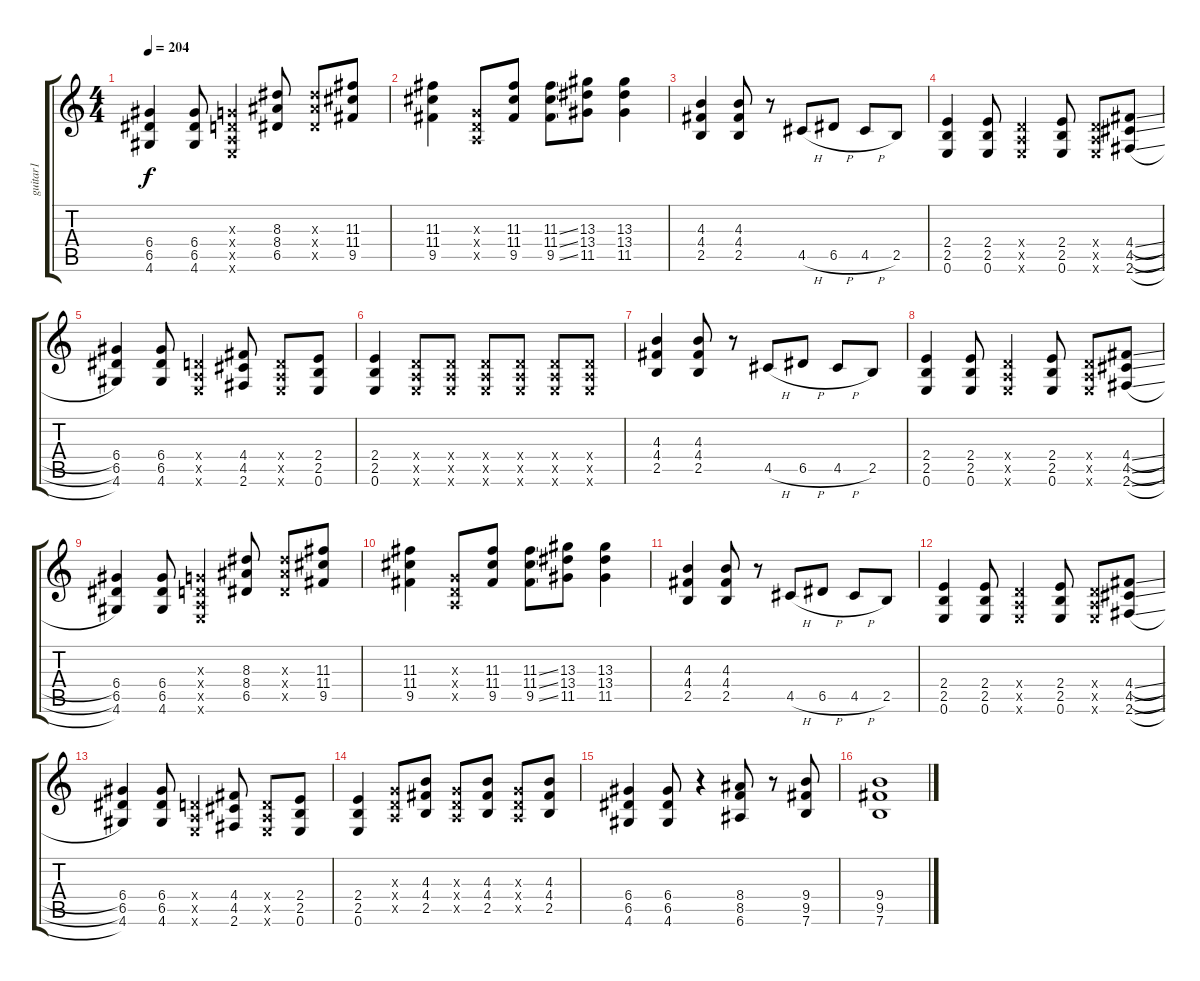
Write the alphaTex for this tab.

\track ("guitar1" "guitar1") {instrument overdrivenguitar}
\staff {score tabs}
\tuning (E4 B3 G3 D3 A2 E2) {hide}
\ts (4 4)
\tempo 204
\clef g2
\ks c
(6.4 6.5 4.6).4{dy f} (6.4 6.5 4.6).8 (0.3{x} 0.4{x} 0.5{x} 0.6{x}).4 (8.3 8.4 6.5).8 (8.3{x} 8.4{x} 6.5{x}).8 (11.3 11.4 9.5).8 |
(11.3 11.4 9.5).4 (0.3{x} 0.4{x} 0.5{x}).8 (11.3 11.4 9.5).8 (11.3{ss} 11.4{ss} 9.5{ss}).8 (13.3 13.4 11.5).8 (13.3 13.4 11.5).4 |
(4.3 4.4 2.5).4 (4.3 4.4 2.5).8 r.8 4.5{h}.8 6.5{h}.8 4.5{h}.8 2.5.8 |
(2.4 2.5 0.6).4 (2.4 2.5 0.6).8 (0.4{x} 0.5{x} 0.6{x}).4 (2.4 2.5 0.6).8 (0.4{x} 0.5{x} 0.6{x}).8 (4.4{sl} 4.5{sl} 2.6{sl}).8 |
(6.4 6.5 4.6).4 (6.4 6.5 4.6).8 (0.4{x} 0.5{x} 0.6{x}).4 (4.4 4.5 2.6).8 (0.4{x} 0.5{x} 0.6{x}).8 (2.4 2.5 0.6).8 |
(2.4 2.5 0.6).4 (0.4{x} 0.5{x} 0.6{x}).8 (0.4{x} 0.5{x} 0.6{x}).8 (0.4{x} 0.5{x} 0.6{x}).8 (0.4{x} 0.5{x} 0.6{x}).8 (0.4{x} 0.5{x} 0.6{x}).8 (0.4{x} 0.5{x} 0.6{x}).8 |
(4.3 4.4 2.5).4 (4.3 4.4 2.5).8 r.8 4.5{h}.8 6.5{h}.8 4.5{h}.8 2.5.8 |
(2.4 2.5 0.6).4 (2.4 2.5 0.6).8 (0.4{x} 0.5{x} 0.6{x}).4 (2.4 2.5 0.6).8 (0.4{x} 0.5{x} 0.6{x}).8 (4.4{sl} 4.5{sl} 2.6{sl}).8 |
(6.4 6.5 4.6).4 (6.4 6.5 4.6).8 (0.3{x} 0.4{x} 0.5{x} 0.6{x}).4 (8.3 8.4 6.5).8 (8.3{x} 8.4{x} 6.5{x}).8 (11.3 11.4 9.5).8 |
(11.3 11.4 9.5).4 (0.3{x} 0.4{x} 0.5{x}).8 (11.3 11.4 9.5).8 (11.3{ss} 11.4{ss} 9.5{ss}).8 (13.3 13.4 11.5).8 (13.3 13.4 11.5).4 |
(4.3 4.4 2.5).4 (4.3 4.4 2.5).8 r.8 4.5{h}.8 6.5{h}.8 4.5{h}.8 2.5.8 |
(2.4 2.5 0.6).4 (2.4 2.5 0.6).8 (0.4{x} 0.5{x} 0.6{x}).4 (2.4 2.5 0.6).8 (0.4{x} 0.5{x} 0.6{x}).8 (4.4{sl} 4.5{sl} 2.6{sl}).8 |
(6.4 6.5 4.6).4 (6.4 6.5 4.6).8 (0.4{x} 0.5{x} 0.6{x}).4 (4.4 4.5 2.6).8 (0.4{x} 0.5{x} 0.6{x}).8 (2.4 2.5 0.6).8 |
(2.4 2.5 0.6).4 (0.3{x} 0.4{x} 0.5{x}).8 (4.3 4.4 2.5).8 (0.3{x} 0.4{x} 0.5{x}).8 (4.3 4.4 2.5).8 (0.3{x} 0.4{x} 0.5{x}).8 (4.3 4.4 2.5).8 |
(6.4 6.5 4.6).4 (6.4 6.5 4.6).8 r.4 (8.4 8.5 6.6).8 r.8 (9.4 9.5 7.6).8 |
(9.4 9.5 7.6).1
